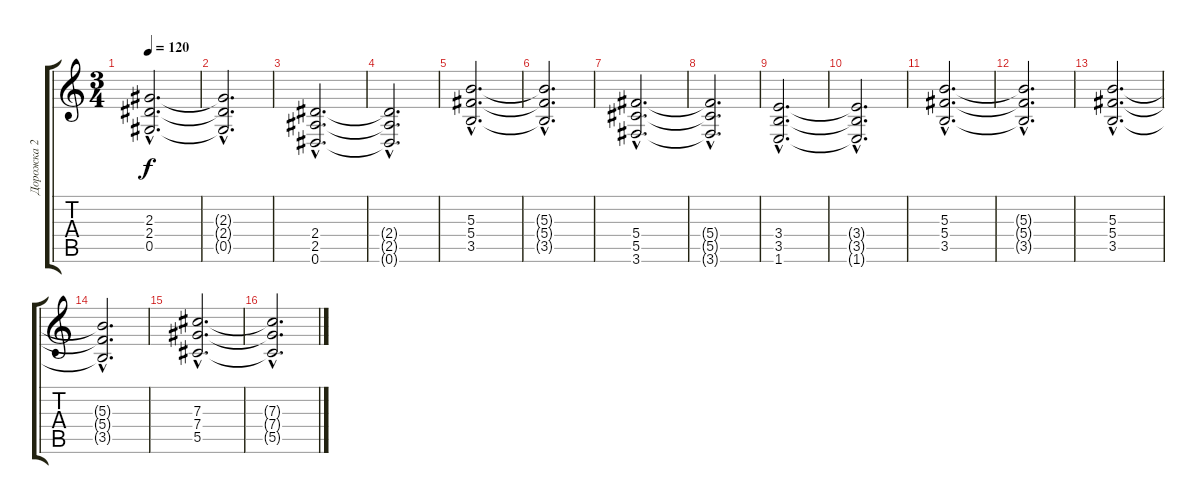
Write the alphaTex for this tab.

\track ("Дорожка 2" "Дорожка 2") {instrument distortionguitar}
\staff {score tabs}
\tuning (Eb4 Bb3 Gb3 Db3 Ab2 Eb2) {hide}
\ts (3 4)
\tempo 120
\clef g2
\ks c
(2.3{hac} 2.4{hac} 0.5{hac}).2{d dy f} |
(2.3{hac t} 2.4{hac t} 0.5{hac t}).2{d} |
(2.4{hac} 2.5{hac} 0.6{hac}).2{d} |
(2.4{hac t} 2.5{hac t} 0.6{hac t}).2{d} |
(5.3{hac} 5.4{hac} 3.5{hac}).2{d} |
(5.3{hac t} 5.4{hac t} 3.5{hac t}).2{d} |
(5.4{hac} 5.5{hac} 3.6{hac}).2{d} |
(5.4{hac t} 5.5{hac t} 3.6{hac t}).2{d} |
(3.4{hac} 3.5{hac} 1.6{hac}).2{d} |
(3.4{hac t} 3.5{hac t} 1.6{hac t}).2{d} |
(5.3{hac} 5.4{hac} 3.5{hac}).2{d} |
(5.3{hac t} 5.4{hac t} 3.5{hac t}).2{d} |
(5.3{hac} 5.4{hac} 3.5{hac}).2{d} |
(5.3{hac t} 5.4{hac t} 3.5{hac t}).2{d} |
(7.3{hac} 7.4{hac} 5.5{hac}).2{d} |
(7.3{hac t} 7.4{hac t} 5.5{hac t}).2{d}
